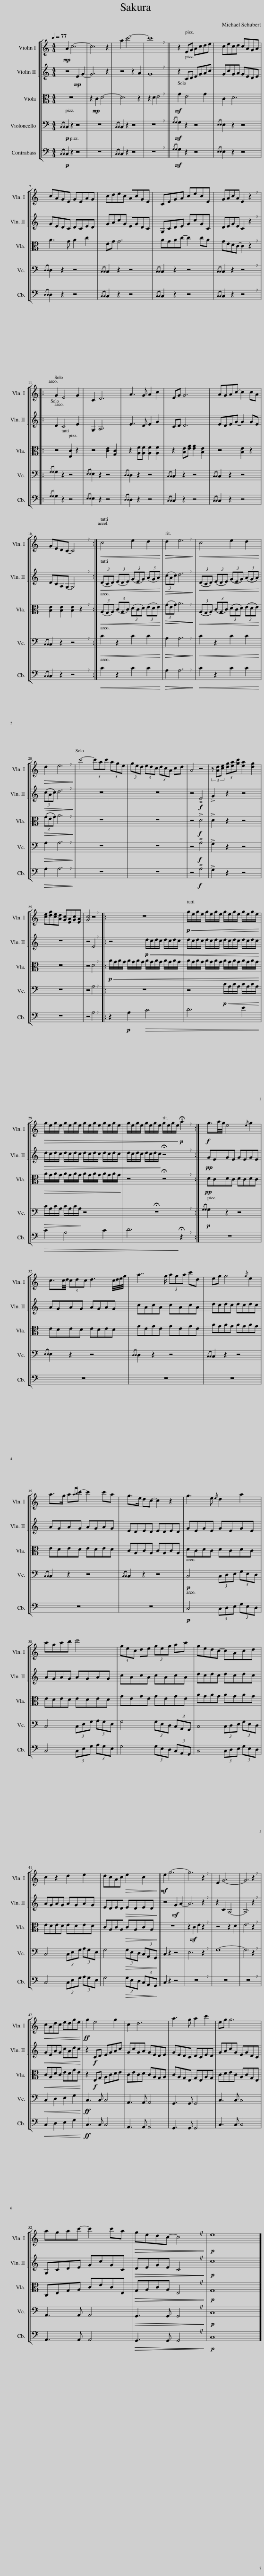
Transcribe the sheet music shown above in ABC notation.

X:1
%%score [ [ 1 2 ] 3 4 5 ]
L:1/8
Q:1/4=77
M:4/4
I:linebreak $
K:C
V:1 treble
V:2 treble
V:3 alto
V:4 bass
V:5 bass transpose=-12
V:1
!mp! A2 c6- | c6 z2 | a2 c'6- | !breath!c'8 || z2 EG Acde | %5
 cecd cAGA |$ cAGE GEAG | cdec AcGE | CEGA cecE | GAcA E2 !breath!z2 |:$ %10
 G2 E4 G2 | C2 D6 | A3 G A2 c2 | EG G6 | AGAc- c2 cA |$ %15
 GEDC- !breath!C4 :|!<(! c4 e2 d2!<)! |!>(!!>(! d2 !breath!e6!>)!!>)! |!<(! c4 e2 d2!<)! |$!>(!!>(! d2 !breath!e6!>)!!>)! | %20
 c'4- (3c'ac' (3age | (3ged (3edc (3dcA cd | A4 z4 | (3z [Ad][ce] (3[dg][ea][gc'] [ea]2 [dg]2 |$ [ce][dg][ce][Ad] [Gc][EA][Gc][EA] | %25
 [Gc]4 !breath!z4 |: z8 |!p! g/!<(!e/g/e/ g/e/g/e/ g/e/g/e/ g/e/g/e/!<)! |$!>(! g/e/g/e/ g/e/g/e/ g/e/g/e/ g/e/g/e/ | g/e/g/e/ g/e/g/e/ g/e/g/e/!>)!!p! !breath!!fermata!a2 :| %30
!f! g3/2a/4g/4 e4{/e} g2 |$ c3/2c/4d/4 (3cdc d3 c/4d/4e/4g/4 | a7/2 g/ (3aga c'd | eg g4{/g} e2 |$ a>g a{ab}c'- c'2 c'a | %35
 g>e dc- c2 z2 | g3 e{/e} d2 a2 |$ c'ac'd' e'4 | (3gec de (3geg ac' | gedc- cAcd |$ %40
 c2 z2 d2 e2 | dcAc!>(! e2 c2!>)! ||!mf! e2 g6- | g6 !breath!z2 | E2 G6- | %45
 G6 !breath!z2 |$!<(! cAdc edge!<)! |!ff! g2 e4 g2 | c2 d6 | a3 g a2 c'2 | %50
 eg g6 |$ agac'- c'2 c'a |!>(!!>(! gedc- c4!>)!!>)! |!p! e8 |] %54
V:2
 z4!mp! E2 G2- | G6 z2 | z4 z2 A2 | !breath!G8 || z2 CD EGAc | %5
 GcGA GEDE |$ GEDC DCED | GAcG EGDC | G,CDE GcGC | DEGE C2 !breath!z2 |:$ %10
 D2 C4 E2 | G,2 A,6 | E3 D E2 G2 | CD D6 | EDEG- G2 GE |$ %15
 DCA,G,- !breath!G,4 :|!<(! (3(DCD) (3(EDE) (3(GEG) (3(AGA)!<)! |!>(!!>(! (3(cAc) !breath!d6!>)!!>)! |!<(! (3((DCD)) (3((EDE)) (3((GEG)) (3((AGA))!<)! |$!>(!!>(! (3((cAc)) !breath!d6!>)!!>)! | %20
 z8 | z8 | z4!f! !>!E4 | !>!G2 z2 z4 |$ z8 | %25
 z4 !breath!E4 |: z4!p! d/!<(!c/d/c/ d/c/d/c/ | d/c/d/c/ d/c/d/c/ d/c/d/c/ d/c/d/c/!<)! |$!>(! d/c/d/c/ d/c/d/c/ d/c/d/c/ d/c/d/c/ | d/c/d/c/ d/c/d/c/!>)! !breath!!fermata!z4 :| %30
!pp! GEGE GEGE |$ AGAG AGAG | cAcA cAcA | dcdc dcdc |$ AGAG AGAG | %35
 EDED EDED | GEGE GEGE |$ AGAG AGAG | cAcA cAcA | dcdc dcdc |$ %40
 AGAG AGAG | EDED!>(! EDED!>)! || z4!mf! G2 A2- | A6 !breath!z2 | z2 C2 A,4- | %45
 A,6 !breath!z2 |$!<(! GEAG cAdc!<)! | z2!f! CD EGAc | GcGA GEDE | GEDC DCED | %50
 GAcG EGDC |$ G,CDE GcGC |!>(!!>(! DEGE C4!>)!!>)! |!p! c8 |] %54
V:3
 z8 | z2!mp! C2 D4- | D6 z2 | z2 D2 !breath!E4 ||!mf! G2 E4 G2 | %5
 C2 D6 |$ A3 G A2 c2 | EG G6 | AGAc- c2 cA | GEDC- C2 !breath!z2 |:$ %10
 z4 [E,C]2 z2 | z4 [CE]2 [G,C]2 | z2 [A,F][A,F] [A,F]2 [A,F]2 | z2 [B,E][EG] [EG]2 [B,E]2 | z4 [B,E]2 z2 |$ %15
 [B,E]2 [B,E]2 [B,E]2 !breath!z2 :|!<(! (3(A,G,A,) (3(CA,C) (3(DCD) (3(EDE)!<)! |!>(!!>(! (3(GEG) !breath!A6!>)!!>)! |!<(! (3((A,G,A,)) (3((CA,C)) (3((DCD)) (3((EDE))!<)! |$!>(!!>(! (3((GEG)) !breath!A6!>)!!>)! | %20
 z8 | z8 | z4!f! !>!D4 | !>!D2 z2 z4 |$ z8 | %25
 z4 !breath!D4 |:!p! A/!<(!G/A/G/ A/G/A/G/ A/G/A/G/ A/G/A/G/ | A/G/A/G/ A/G/A/G/ A/G/A/G/ A/G/A/G/!<)! |$!>(! A/G/A/G/ A/G/A/G/ A/G/A/G/ A/G/A/G/!>)! | z4 !breath!!fermata!z4 :| %30
!pp! DCDC DCDC |$ EDED EDED | GEGE GEGE | AGAG AGAG |$ EDED EDED | %35
 CA,CA, CA,CA, | DCDC DCDC |$ EDED EDED | GEGE GEGE | AGAG AGAG |$ %40
 EDED EDED | CA,CA,!>(! CA,CA,!>)! || z8 | z2!mf! C2 E2 !breath!z2 | z4 z2 D2 | %45
 E6 !breath!z2 |$!<(! CA,DC EDGE!<)! | z2!f! E,G, A,CDE | CECD CA,G,A, | CA,G,E, G,E,A,G, | %50
 CDEC A,CG,E, |$ C,E,G,A, CECE, |!>(!!>(! G,A,CA, E,4!>)!!>)! |!p! G,8 |] %54
V:4
!p!{/C,C,} C,2 z2 z4 | z8 |{/C,C,} C,2 z2 z4 | !breath!z8 ||!mf!{/G,G,} G,2 z2 z4 | %5
{/E,E,} E,2 z2 z4 |${/D,D,} D,2 z2 z4 |{/C,C,} C,2 z2 z4 |{/C,C,} C,2 z2 z4 |{/C,C,} C,2 z2 !breath!z4 |:$ %10
{/G,G,} G,2 z2 z4 |{/E,E,} E,2 z2 z4 |{/D,D,} D,2 z2 z4 |{/C,C,} C,2 z2 z4 |{/C,C,} C,2 z2 z4 |$ %15
{/C,C,} C,2 z2 !breath!z4 :|!<(! C2 z2 C2 C2!<)! |!>(!!>(! A,2 !breath!A,6!>)!!>)! |!<(! C2 z2 C2 C2!<)! |$!>(!!>(! A,2 !breath!A,6!>)!!>)! | %20
 z8 | z8 | z4!f! !>!A,4 | !>!G,2 z2 z4 |$ z8 | %25
 z4 !breath!A,4 |: z8 | z4!p! C/!<(!A,/C/A,/ C/A,/C/A,/!<)! |$!>(! C/A,/C/A,/ C/A,/C/A,/!>)! z4 | !breath!!fermata!z8 :| %30
!p!{/G,G,} G,2 z2 z4 |${/E,E,} E,2 z2 z4 |{/D,D,} D,2 z2 z4 |{/C,C,} C,2 z2 z4 |${/C,C,} C,2 z2 z4 | %35
{/C,C,} C,2 z2 z4 |!p! C,4 (3C,D,E, (3G,E,D, |$ C,4 (3C,E,G, (3A,G,E, | G,4 (3G,E,D, (3C,A,,G,, | C,4 (3C,D,E, (3G,E,D, |$ %40
 C,4 (3C,E,G, (3A,G,E, | G,4!>(! (3G,E,D, (3C,A,,G,,!>)! || C,2 z2 z4 | E,6 !breath!z2 | G,8- | %45
 G,6 !breath!z2 |$!<(! C,2 D,2 E,2 G,2!<)! |!ff! C,3 C, C,4 | A,,3 A,, A,,4 | G,,3 G,, G,,4 | %50
 C,3 C, C,4 |$ A,,3 A,, A,,4 |!>(!!>(! G,,3 G,, G,,4!>)!!>)! |!p! C,8 |] %54
V:5
!p!{/C,C,} C,2 z2 z4 | z8 |{/C,C,} C,2 z2 z4 | !breath!z8 ||!mf!{/G,G,} G,2 z2 z4 | %5
{/E,E,} E,2 z2 z4 |${/D,D,} D,2 z2 z4 |{/C,C,} C,2 z2 z4 |{/C,C,} C,2 z2 z4 |{/C,C,} C,2 z2 !breath!z4 |:$ %10
{/G,G,} G,2 z2 z4 |{/E,E,} E,2 z2 z4 |{/D,D,} D,2 z2 z4 |{/C,C,} C,2 z2 z4 |{/C,C,} C,2 z2 z4 |$ %15
{/C,C,} C,2 z2 !breath!z4 :|!<(! C2 z2 C2 C2!<)! |!>(!!>(! A,2 !breath!A,6!>)!!>)! |!<(! C2 z2 C2 C2!<)! |$!>(!!>(! A,2 !breath!A,6!>)!!>)! | %20
 z8 | z8 | z4!f! !>!A,4 | !>!G,2 z2 z4 |$ z8 | %25
 z4 !breath!A,4 |: z2!p! A,2!>(! C4 | D6 E2!>)! |$!>(! C2 A,4 C2 | D6!>)! !breath!!fermata!z2 :| %30
 z8 |$ z8 | z8 | z8 |$ z8 | %35
 z8 |!p! C,4 (3C,D,E, (3G,E,D, |$ C,4 (3C,E,G, (3A,G,E, | G,4 (3G,E,D, (3C,A,,G,, | C,4 (3C,D,E, (3G,E,D, |$ %40
 C,4 (3C,E,G, (3A,G,E, | G,4!>(! (3G,E,D, (3C,A,,G,,!>)! || C,2 z2 z4 | !breath!z8 | z8 | %45
 !breath!z8 |$!<(! C,2 D,2 E,2 G,2!<)! |!ff! C,3 C, C,4 | A,,3 A,, A,,4 | G,,3 G,, G,,4 | %50
 C,3 C, C,4 |$ A,,3 A,, A,,4 |!>(!!>(! G,,3 G,, G,,4!>)!!>)! |!p! C,8 |] %54
